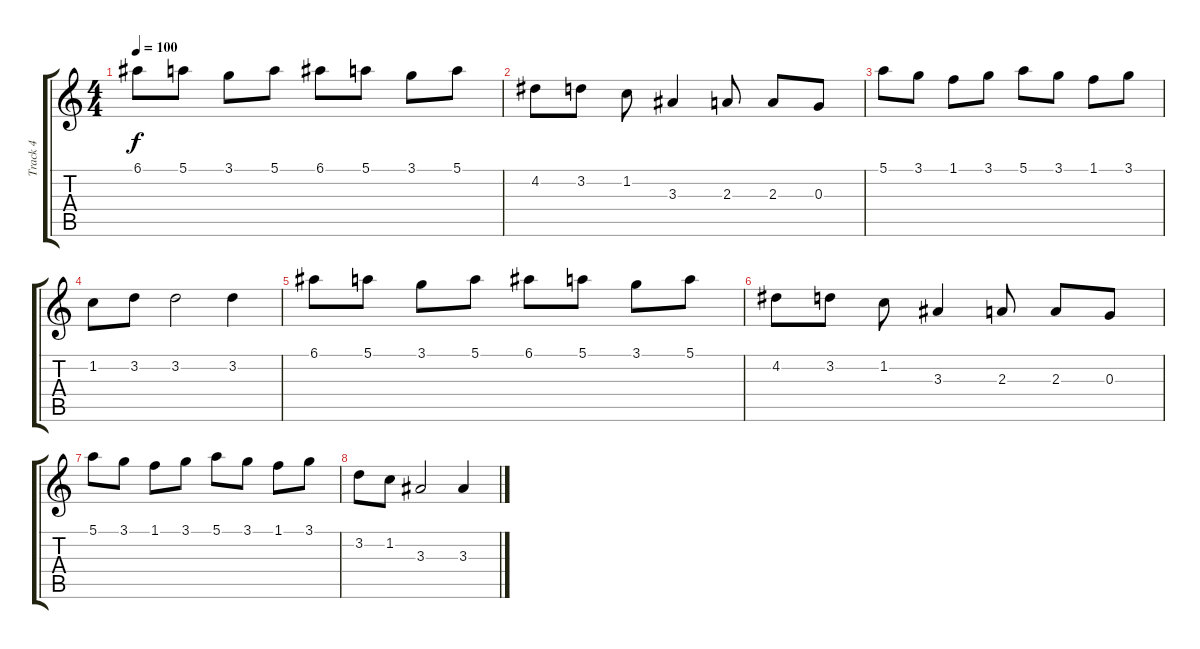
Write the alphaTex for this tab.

\track ("Track 4" "Track 4") {instrument acousticguitarnylon}
\staff {score tabs}
\tuning (E4 B3 G3 D3 A2 E2) {hide}
\ts (4 4)
\tempo 100
\clef g2
\ks c
6.1.8{dy f} 5.1.8 3.1.8 5.1.8 6.1.8 5.1.8 3.1.8 5.1.8 |
4.2.8 3.2.8 1.2.8 3.3.4 2.3.8 2.3.8 0.3.8 |
5.1.8 3.1.8 1.1.8 3.1.8 5.1.8 3.1.8 1.1.8 3.1.8 |
1.2.8 3.2.8 3.2.2 3.2.4 |
6.1.8 5.1.8 3.1.8 5.1.8 6.1.8 5.1.8 3.1.8 5.1.8 |
4.2.8 3.2.8 1.2.8 3.3.4 2.3.8 2.3.8 0.3.8 |
5.1.8 3.1.8 1.1.8 3.1.8 5.1.8 3.1.8 1.1.8 3.1.8 |
3.2.8 1.2.8 3.3.2 3.3.4
